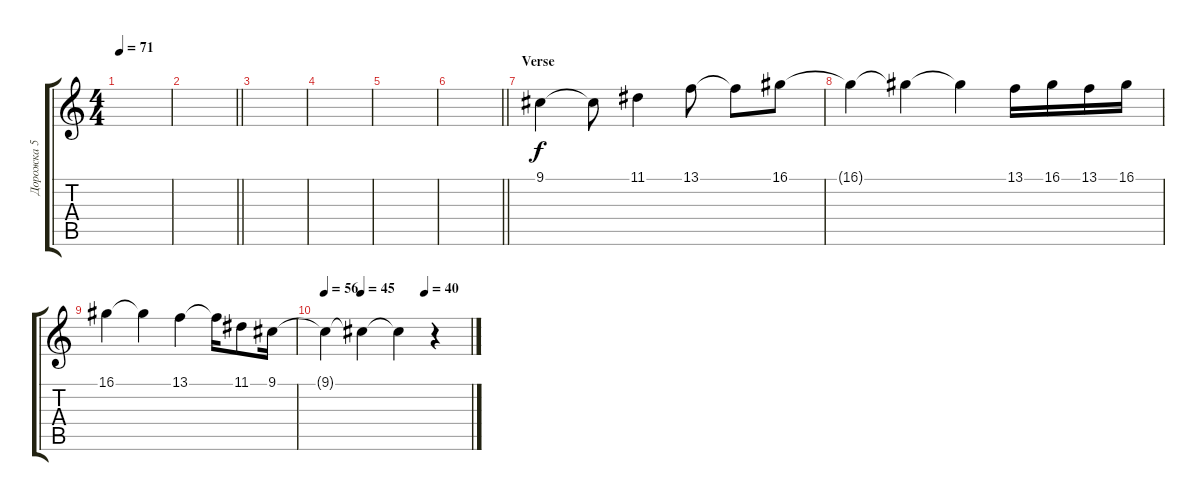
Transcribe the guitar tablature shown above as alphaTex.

\track ("Дорожка 5" "Дорожка 5") {instrument choiraahs}
\staff {score tabs}
\tuning (E4 B3 G3 D3 A2 E2) {hide}
\ts (4 4)
\tempo 71
\clef g2
\ks c
|
\barLineRight lightlight
|
|
|
|
\barLineRight lightlight
|
\section ("" "Verse")
9.1.4 9.1{t}.8 11.1.4 13.1.8 13.1{t}.8 16.1.8 |
16.1{t}.4 16.1{t}.4 16.1{t}.4 13.1.16 16.1.16 13.1.16 16.1.16 |
16.1.4 16.1{t}.4 13.1.4 13.1{t}.16 11.1.8 9.1.16 |
\tempo 56
\tempo (45 0.25)
\tempo (40 0.6875)
9.1{t}.4 9.1{t}.4 9.1{t}.4 r.4
